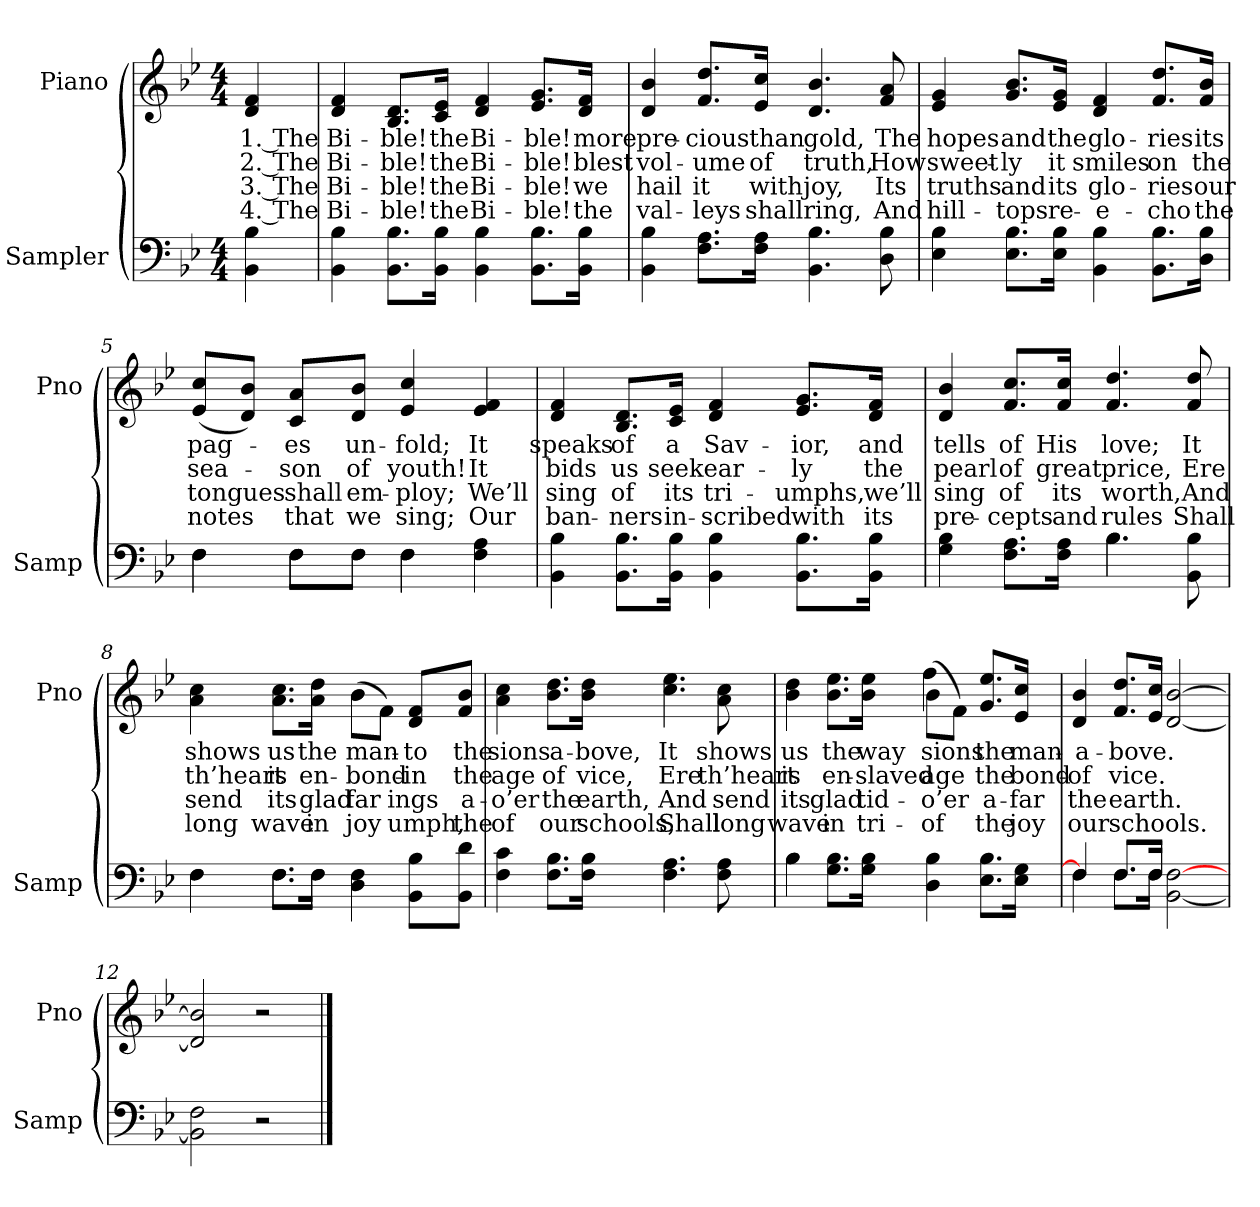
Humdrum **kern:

**kern	**kern	**text	**text	**text	**text
*part2	*part1	*part1	*part1	*part1	*part1
*staff2	*staff1	*staff1	*staff1	*staff1	*staff1
*I"Sampler	*I"Piano	*	*	*	*
*I'Samp	*I'Pno	*	*	*	*
*clefF4	*clefG2	*	*	*	*
*k[b-e-]	*k[b-e-]	*	*	*	*
*B-:	*B-:	*	*	*	*
*M4/4	*M4/4	*	*	*	*
=1	=1	=1	=1	=1	=1
4BB- 4B-	4d 4f	1. The	2. The	3. The	4. The
=2	=2	=2	=2	=2	=2
4BB- 4B-	4d 4f	Bi-	Bi-	Bi-	Bi-
8.BB-\ 8.B-\L	8.B-/ 8.d/L	-ble!	-ble!	-ble!	-ble!
16BB-\ 16B-\Jk	16c/ 16e-/Jk	the	the	the	the
4BB- 4B-	4d 4f	Bi-	Bi-	Bi-	Bi-
8.BB-\ 8.B-\L	8.e-/ 8.g/L	-ble!	-ble!	-ble!	-ble!
16BB-\ 16B-\Jk	16d/ 16f/Jk	more	blest	we	the
=3	=3	=3	=3	=3	=3
4BB- 4B-	4d 4b-	pre-	vol-	hail	val-
8.F\ 8.A\L	8.f/ 8.dd/L	-cious	-ume	it	-leys
16F\ 16A\Jk	16e-/ 16cc/Jk	than	of	with	shall
4.BB- 4.B-	4.d 4.b-	gold,	truth,	joy,	ring,
8D 8B-	8f 8a	The	How	Its	And
=4	=4	=4	=4	=4	=4
4E- 4B-	4e- 4g	hopes	sweet-	truths	hill-
8.E-\ 8.B-\L	8.g/ 8.b-/L	and	-ly	and	-tops
16E-\ 16B-\Jk	16e-/ 16g/Jk	the	it	its	re-
4BB- 4B-	4d 4f	glo-	smiles	glo-	-e-
8.BB-\ 8.B-\L	8.f/ 8.dd/L	-ries	on	-ries	-cho
16D\ 16B-\Jk	16f/ 16b-/Jk	its	the	our	the
=5	=5	=5	=5	=5	=5
*^	*	*	*	*	*
4F\	4F	(8e-/ 8cc/L	pag-	sea-	tongues	notes
.	.	8d/ 8b-/J)	.	.	.	.
8F\L	8F\L	8c/ 8a/L	-es	-son	shall	that
8F\J	8F\J	8d/ 8b-/J	un-	of	em-	we
4F\	4F	4e- 4cc	-fold;	youth!	-ploy;	sing;
4F 4A	4ryy	4e- 4f	It	It	We’ll	Our
*v	*v	*	*	*	*	*
=6	=6	=6	=6	=6	=6
4BB- 4B-	4d 4f	speaks	bids	sing	ban-
8.BB-\ 8.B-\L	8.B-/ 8.d/L	of	us	of	-ners
16BB-\ 16B-\Jk	16c/ 16e-/Jk	a	seek	its	in-
4BB- 4B-	4d 4f	Sav-	ear-	tri-	-scribed
8.BB-\ 8.B-\L	8.e-/ 8.g/L	-ior,	-ly	-umphs,	with
16BB-\ 16B-\Jk	16d/ 16f/Jk	and	the	we’ll	its
=7	=7	=7	=7	=7	=7
*^	*	*	*	*	*
4G 4B-	2ryy	4d 4b-	tells	pearl	sing	pre-
8.F\ 8.A\L	.	8.f/ 8.cc/L	of	of	of	-cepts
16F\ 16A\Jk	.	16f/ 16cc/Jk	His	great	its	and
4.B-\	4.B-	4.f 4.dd	love;	price,	worth,	rules
8BB- 8B-	8ryy	8f 8dd	It	Ere	And	Shall
=8	=8	=8	=8	=8	=8	=8
*	*	*^	*	*	*	*
4F\	4F	4a 4cc	2ryy	shows	th’heart	send	long
8.F\L	8.F\L	8.a\ 8.cc\L	.	us	is	its	wave
16F\Jk	16F\Jk	16a\ 16dd\Jk	.	the	en-	glad	in
4D 4F	2ryy	(8b-\L	4b-	man-	bond-	-far	joy
.	.	8f\J)	.	.	.	.	.
8BB-\ 8B-\L	.	8d/ 8f/L	4ryy	to	in	-ings	-umph,
8BB-\ 8d\J	.	8f/ 8b-/J	.	the	the	a-	the
*v	*v	*	*	*	*	*	*
*	*v	*v	*	*	*	*
=9	=9	=9	=9	=9	=9
4F 4c	4a 4cc	-sions	-age	o’er	of
8.F\ 8.B-\L	8.b-\ 8.dd\L	a-	of	the	our
16F\ 16B-\Jk	16b-\ 16dd\Jk	-bove,	vice,	earth,	schools,
4.F 4.A	4.cc 4.ee-	It	Ere	And	Shall
8F 8A	8a 8cc	shows	th’heart	send	long
=10	=10	=10	=10	=10	=10
*^	*^	*	*	*	*
4B-\	4B-	4b- 4dd	2ryy	us	is	its	wave
8.G\ 8.B-\L	2.ryy	8.b-\ 8.ee-\L	.	the	en-	glad	in
16G\ 16B-\Jk	.	16b-\ 16ee-\Jk	.	way	-slaved	tid-	tri-
4D 4B-	.	(8b-\L	4ff	-sions	-age	o’er	of
.	.	8f\J)	.	.	.	.	.
8.E-\ 8.B-\L	.	8.g/ 8.ee-/L	4ryy	the	the	a-	the
16E-\ 16G\Jk	.	16e-/ 16cc/Jk	.	man-	bond-	-far	joy
*	*	*v	*v	*	*	*	*
=11	=11	=11	=11	=11	=11	=11
4F/	4F]	4d 4b-	a-	of	the	our
8.F/L	8.F\L	8.f/ 8.dd/L	-bove.	vice.	earth.	schools.
16F/Jk	16F\Jk	16e-/ 16cc/Jk	.	.	.	.
[2BB- [2F	2ryy	[2d [2b-	.	.	.	.
*v	*v	*	*	*	*	*
=12	=12	=12	=12	=12	=12
2BB-] 2F	2d] 2b-]	.	.	.	.
2r	2r	.	.	.	.
==	==	==	==	==	==
*-	*-	*-	*-	*-	*-
